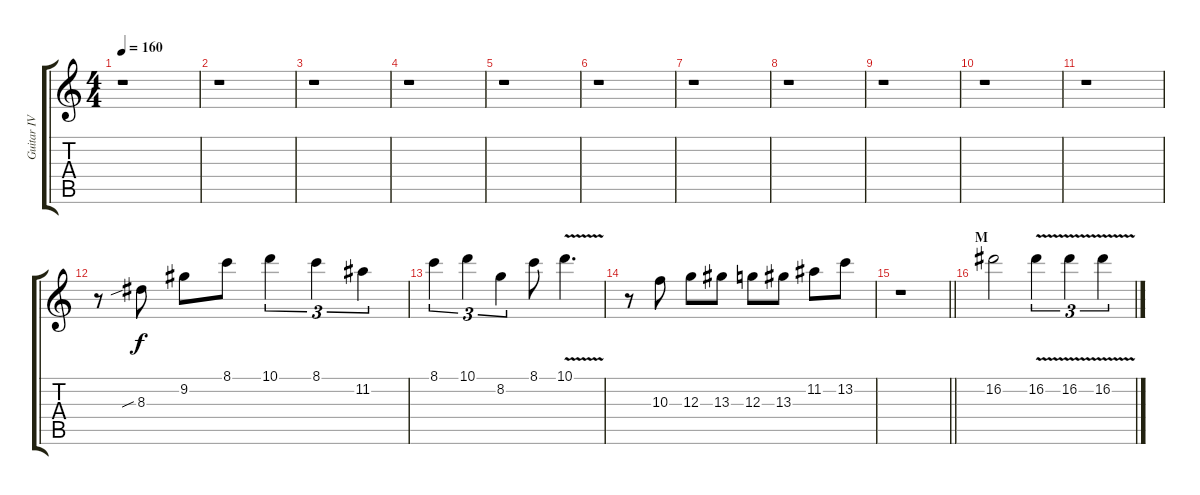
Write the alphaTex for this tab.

\track ("Guitar IV" "Guitar IV") {instrument overdrivenguitar}
\staff {score tabs}
\tuning (E4 B3 G3 D3 A2 E2) {hide}
\ts (4 4)
\tempo 160
\clef g2
\ks c
r.1{dy f} |
r.1 |
r.1 |
r.1 |
r.1 |
r.1 |
r.1 |
r.1 |
r.1 |
r.1 |
r.1 |
r.8 8.3{sib}.8 9.2.8 8.1.8 10.1.4{tu (3 2)} 8.1.4{tu (3 2)} 11.2.4{tu (3 2)} |
8.1.4{tu (3 2)} 10.1.4{tu (3 2)} 8.2.4{tu (3 2)} 8.1.8 10.1{v}.4{d} |
r.8 10.3.8 12.3.8 13.3.8 12.3.8 13.3.8 11.2.8 13.2.8 |
\barLineRight lightlight
r.1 |
\section ("" "M")
16.2.2 16.2{v}.4{tu (3 2)} 16.2{v}.4{tu (3 2)} 16.2{v}.4{tu (3 2)}
